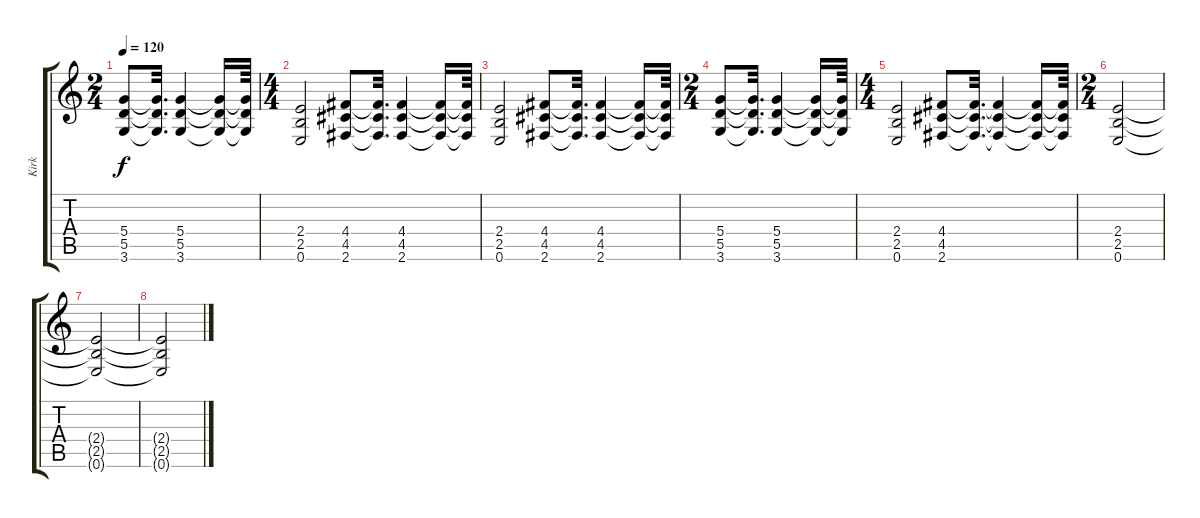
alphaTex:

\track ("Kirk" "Kirk") {instrument distortionguitar}
\staff {score tabs}
\tuning (E4 B3 G3 D3 A2 E2) {hide}
\ts (2 4)
\tempo 120
\clef g2
\ks c
(5.4 5.5 3.6).8{dy f} (5.4{t} 5.5{t} 3.6{t}).32{d} (5.4 5.5 3.6).4 (5.4{t} 5.5{t} 3.6{t}).16 (5.4{t} 5.5{t} 3.6{t}).64 |
\ts (4 4)
(2.4 2.5 0.6).2 (4.4 4.5 2.6).8 (4.4{t} 4.5{t} 2.6{t}).32{d} (4.4 4.5 2.6).4 (4.4{t} 4.5{t} 2.6{t}).16 (4.4{t} 4.5{t} 2.6{t}).64 |
(2.4 2.5 0.6).2 (4.4 4.5 2.6).8 (4.4{t} 4.5{t} 2.6{t}).32{d} (4.4 4.5 2.6).4 (4.4{t} 4.5{t} 2.6{t}).16 (4.4{t} 4.5{t} 2.6{t}).64 |
\ts (2 4)
(5.4 5.5 3.6).8 (5.4{t} 5.5{t} 3.6{t}).32{d} (5.4 5.5 3.6).4 (5.4{t} 5.5{t} 3.6{t}).16 (5.4{t} 5.5{t} 3.6{t}).64 |
\ts (4 4)
(2.4 2.5 0.6).2 (4.4 4.5 2.6).8 (4.4{t} 4.5{t} 2.6{t}).32{d} (4.4{t} 4.5{t} 2.6{t}).4 (4.4{t} 4.5{t} 2.6{t}).16 (4.4{t} 4.5{t} 2.6{t}).64 |
\ts (2 4)
(2.4 2.5 0.6).2 |
(2.4{t} 2.5{t} 0.6{t}).2 |
(2.4{t} 2.5{t} 0.6{t}).2
